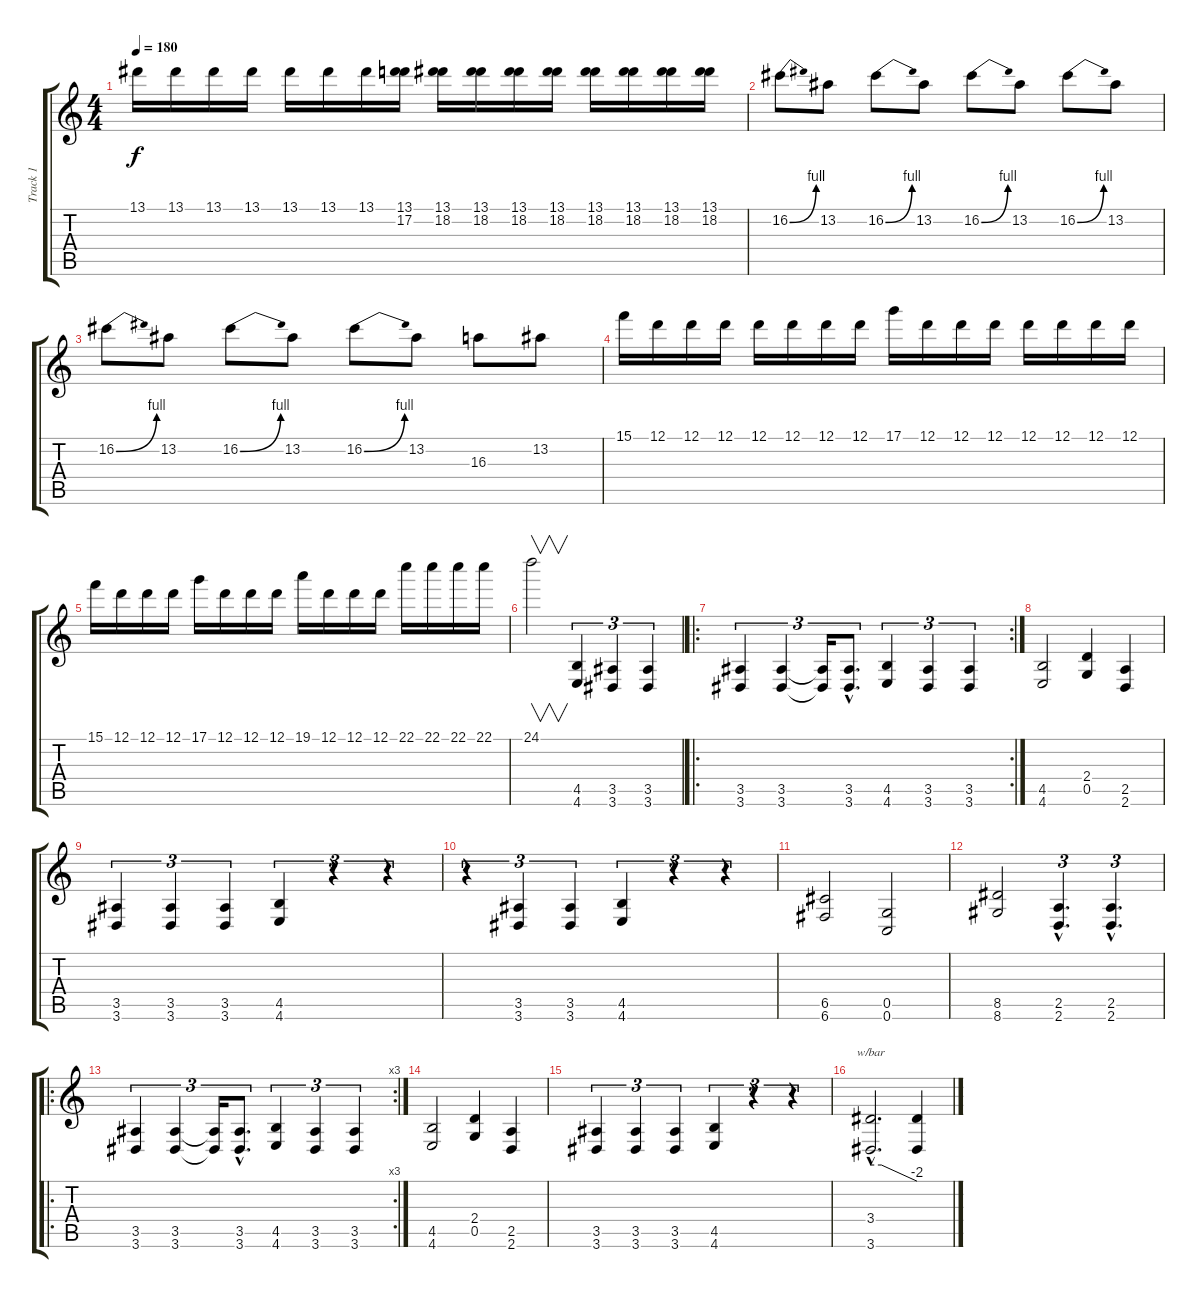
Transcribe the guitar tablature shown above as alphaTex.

\track ("Track 1" "Track 1") {instrument distortionguitar}
\staff {score tabs}
\tuning (D4 A3 F3 C3 G2 C2) {hide}
\ts (4 4)
\tempo 180
\clef g2
\ks c
13.1.16{dy f} 13.1.16 13.1.16 13.1.16 13.1.16 13.1.16 13.1.16 (13.1 17.2{t}).16 (13.1 18.2).16 (13.1 18.2).16 (13.1 18.2).16 (13.1 18.2).16 (13.1 18.2).16 (13.1 18.2).16 (13.1 18.2).16 (13.1 18.2).16 |
16.2{be (bend 0 0 60 4)}.8 13.2.8 16.2{be (bend 0 0 60 4)}.8 13.2.8 16.2{be (bend 0 0 60 4)}.8 13.2.8 16.2{be (bend 0 0 60 4)}.8 13.2.8 |
16.2{be (bend 0 0 60 4)}.8 13.2.8 16.2{be (bend 0 0 60 4)}.8 13.2.8 16.2{be (bend 0 0 60 4)}.8 13.2.8 16.3.8 13.2.8 |
15.1.16 12.1.16 12.1.16 12.1.16 12.1.16 12.1.16 12.1.16 12.1.16 17.1.16 12.1.16 12.1.16 12.1.16 12.1.16 12.1.16 12.1.16 12.1.16 |
15.1.16 12.1.16 12.1.16 12.1.16 17.1.16 12.1.16 12.1.16 12.1.16 19.1.16 12.1.16 12.1.16 12.1.16 22.1.16 22.1.16 22.1.16 22.1.16 |
24.1.2{v} (4.5 4.6).4{tu (3 2)} (3.5 3.6).4{tu (3 2)} (3.5 3.6).4{tu (3 2)} |
\ro
\rc 2
(3.5 3.6).4{tu (3 2)} (3.5 3.6).4{tu (3 2)} (3.5{t} 3.6{t}).16{tu (3 2)} (3.5{hac} 3.6{hac}).8{d tu (3 2)} (4.5 4.6).4{tu (3 2)} (3.5 3.6).4{tu (3 2)} (3.5 3.6).4{tu (3 2)} |
(4.5 4.6).2 (2.4 0.5).4 (2.5 2.6).4 |
(3.5 3.6).4{tu (3 2)} (3.5 3.6).4{tu (3 2)} (3.5 3.6).4{tu (3 2)} (4.5 4.6).4{tu (3 2)} r.4{tu (3 2)} r.4{tu (3 2)} |
r.4{tu (3 2)} (3.5 3.6).4{tu (3 2)} (3.5 3.6).4{tu (3 2)} (4.5 4.6).4{tu (3 2)} r.4{tu (3 2)} r.4{tu (3 2)} |
(6.5 6.6).2 (0.5 0.6).2 |
(8.5 8.6).2 (2.5{hac} 2.6{hac}).4{d tu (3 2)} (2.5{hac} 2.6{hac}).4{d tu (3 2)} |
\ro
\rc 3
(3.5 3.6).4{tu (3 2)} (3.5 3.6).4{tu (3 2)} (3.5{t} 3.6{t}).16{tu (3 2)} (3.5{hac} 3.6{hac}).8{d tu (3 2)} (4.5 4.6).4{tu (3 2)} (3.5 3.6).4{tu (3 2)} (3.5 3.6).4{tu (3 2)} |
(4.5 4.6).2 (2.4 0.5).4 (2.5 2.6).4 |
(3.5 3.6).4{tu (3 2)} (3.5 3.6).4{tu (3 2)} (3.5 3.6).4{tu (3 2)} (4.5 4.6).4{tu (3 2)} r.4{tu (3 2)} r.4{tu (3 2)} |
(3.4{hac} 3.6{hac}).2{d tbe (custom default 0 0 14 0 60 -8)} (3.4{t} 3.6{t}).4
